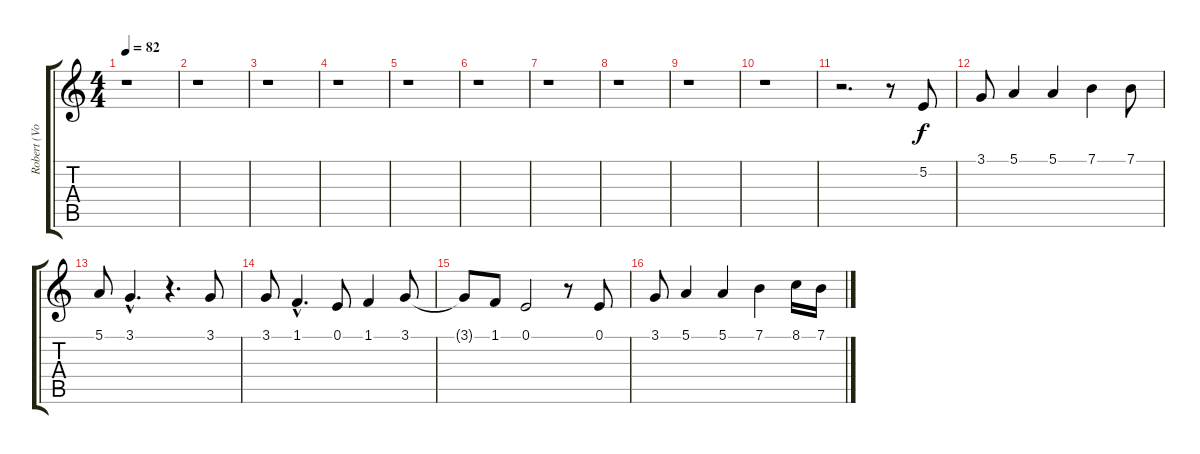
\track ("Robert (Vocals)" "Robert (Vo") {instrument vibraphone}
\staff {score tabs}
\tuning (E4 B3 G3 D3 A2 E2) {hide}
\ts (4 4)
\tempo 82
\clef g2
\ks c
r.1{dy f} |
r.1 |
r.1 |
r.1 |
r.1 |
r.1 |
r.1 |
r.1 |
r.1 |
r.1 |
r.2{d} r.8 5.2.8 |
3.1.8 5.1.4 5.1.4 7.1.4 7.1.8 |
5.1.8 3.1{hac}.4{d} r.4{d} 3.1.8 |
3.1.8 1.1{hac}.4{d} 0.1.8 1.1.4 3.1.8 |
3.1{t}.8 1.1.8 0.1.2 r.8 0.1.8 |
3.1.8 5.1.4 5.1.4 7.1.4 8.1.16 7.1.16
